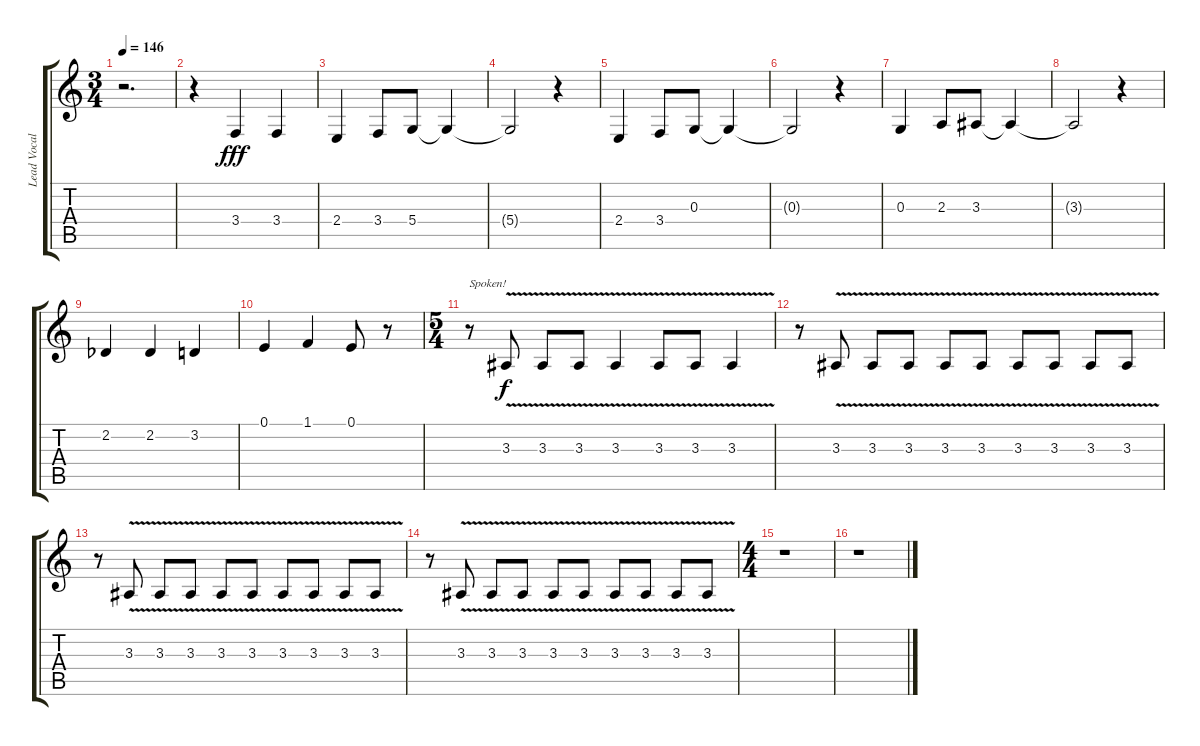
\track ("Lead Vocal" "Lead Vocal") {instrument tenorsax}
\staff {score tabs}
\tuning (E4 B3 G3 D3 A2 D2) {hide}
\ts (3 4)
\tempo 146
\clef g2
\ks c
r.2{d dy fff} |
r.4 3.4.4 3.4.4 |
2.4.4 3.4.8 5.4.8 5.4{t}.4 |
5.4{t}.2 r.4 |
2.4.4 3.4.8 0.3.8 0.3{t}.4 |
0.3{t}.2 r.4 |
0.3.4 2.3.8 3.3.8 3.3{t}.4 |
3.3{t}.2 r.4 |
2.2{acc b}.4 2.2{acc b}.4 3.2.4 |
0.1.4 1.1.4 0.1.8 r.8 |
\ts (5 4)
r.8{txt "Spoken!"} 3.3{v}.8{dy f} 3.3{v}.8 3.3{v}.8 3.3{v}.4 3.3{v}.8 3.3{v}.8 3.3{v}.4 |
r.8 3.3{v}.8 3.3{v}.8 3.3{v}.8 3.3{v}.8 3.3{v}.8 3.3{v}.8 3.3{v}.8 3.3{v}.8 3.3{v}.8 |
r.8 3.3{v}.8 3.3{v}.8 3.3{v}.8 3.3{v}.8 3.3{v}.8 3.3{v}.8 3.3{v}.8 3.3{v}.8 3.3{v}.8 |
r.8 3.3{v}.8 3.3{v}.8 3.3{v}.8 3.3{v}.8 3.3{v}.8 3.3{v}.8 3.3{v}.8 3.3{v}.8 3.3{v}.8 |
\ts (4 4)
r.1 |
r.1
